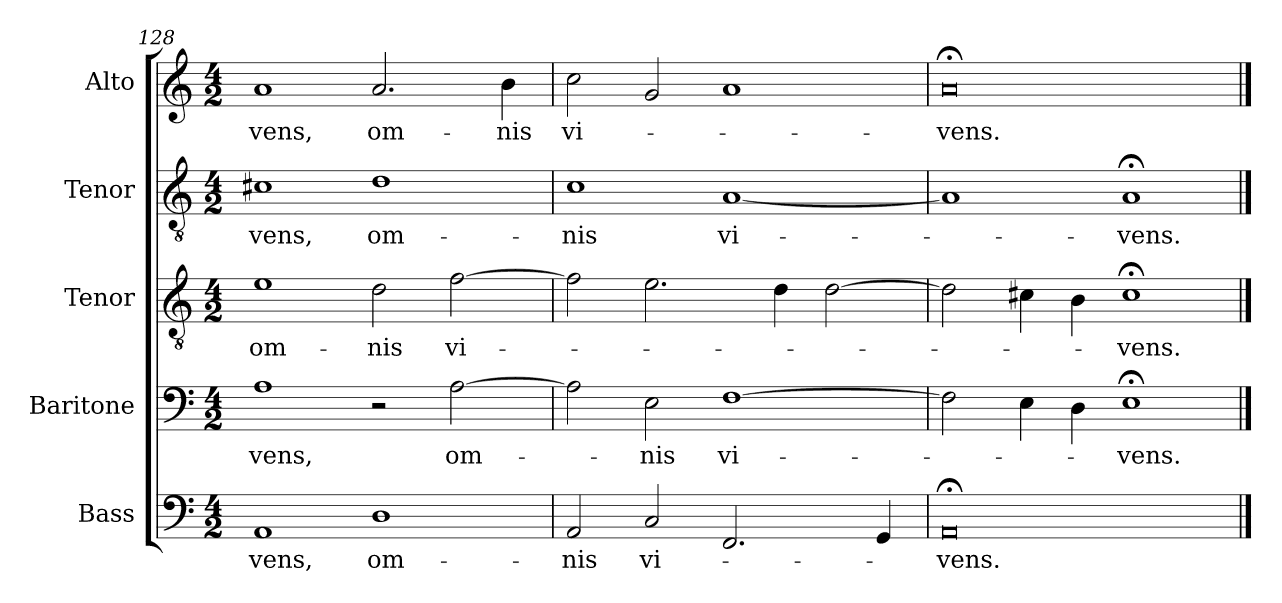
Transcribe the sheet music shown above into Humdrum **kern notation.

**kern	**text	**kern	**text	**kern	**text	**kern	**text	**kern	**text
*part5	*part5	*part4	*part4	*part3	*part3	*part2	*part2	*part1	*part1
*staff5	*staff5	*staff4	*staff4	*staff3	*staff3	*staff2	*staff2	*staff1	*staff1
*I"Bass	*	*I"Baritone	*	*I"Tenor	*	*I"Tenor	*	*I"Alto	*
*I'B.	*	*I'Bar.	*	*I'T.	*	*I'T.	*	*I'A.	*
*clefF4	*	*clefF4	*	*clefGv2	*	*clefGv2	*	*clefG2	*
*	*	*	*	*ITrd7c12	*	*ITrd7c12	*	*	*
*k[]	*	*k[]	*	*k[]	*	*k[]	*	*k[]	*
*C:	*	*C:	*	*C:	*	*C:	*	*C:	*
*M4/2	*	*M4/2	*	*M4/2	*	*M4/2	*	*M4/2	*
=128	=128	=128	=128	=128	=128	=128	=128	=128	=128
!	!LO:LY:b:color=#000000	!	!	!	!	!	!	!	!
!	!	!	!LO:LY:b:color=#000000	!	!	!	!	!	!
!	!	!	!	!	!LO:LY:b:color=#000000	!	!	!	!
!	!	!	!	!	!	!	!LO:LY:b:color=#000000	!	!
!	!	!	!	!	!	!	!	!	!LO:LY:b:color=#000000
1AAi	-vens,	1Ai	-vens,	1Ei	om-	1C#Xi	-vens,	1ai	-vens,
!	!LO:LY:b:color=#000000	!	!	!	!	!	!	!	!
!	!	!	!	!	!LO:LY:b:color=#000000	!	!	!	!
!	!	!	!	!	!	!	!LO:LY:b:color=#000000	!	!
!	!	!	!	!	!	!	!	!	!LO:LY:b:color=#000000
1Di	om-	2r	.	2Di\	-nis	1Di	om-	2.ai/	om-
!	!	!	!LO:LY:b:color=#000000	!	!	!	!	!	!
!	!	!	!	!	!LO:LY:b:color=#000000	!	!	!	!
.	.	[2Ai\	om-	[2Fi\	vi-	.	.	.	.
!	!	!	!	!	!	!	!	!	!LO:LY:b:color=#000000
.	.	.	.	.	.	.	.	4bi\	-nis
=129	=129	=129	=129	=129	=129	=129	=129	=129	=129
!	!LO:LY:b:color=#000000	!	!	!	!	!	!	!	!
!	!	!	!	!	!	!	!LO:LY:b:color=#000000	!	!
!	!	!	!	!	!	!	!	!	!LO:LY:b:color=#000000
2AAi/	-nis	2Ai\]	.	2Fi\]	.	1Ci	-nis	2cci\	vi-
!	!LO:LY:b:color=#000000	!	!	!	!	!	!	!	!
!	!	!	!LO:LY:b:color=#000000	!	!	!	!	!	!
2Ci/	vi-	2Ei\	-nis	2.Ei\	.	.	.	2gi/	.
!	!	!	!LO:LY:b:color=#000000	!	!	!	!	!	!
!	!	!	!	!	!	!	!LO:LY:b:color=#000000	!	!
2.FFi/	.	[1Fi	vi-	.	.	[1AAi	vi-	1ai	.
.	.	.	.	4Di\	.	.	.	.	.
.	.	.	.	[2Di\	.	.	.	.	.
4GGi/	.	.	.	.	.	.	.	.	.
=130	=130	=130	=130	=130	=130	=130	=130	=130	=130
!	!LO:LY:b:color=#000000	!	!	!	!	!	!	!	!
!	!	!	!	!	!	!	!	!	!LO:LY:b:color=#000000
0AA;i	-vens.	2Fi\]	.	2Di\]	.	1AAi]	.	0a;i	-vens.
.	.	4Ei\	.	4C#Xi\	.	.	.	.	.
.	.	4Di\	.	4BBi\	.	.	.	.	.
!	!	!	!LO:LY:b:color=#000000	!	!	!	!	!	!
!	!	!	!	!	!LO:LY:b:color=#000000	!	!	!	!
!	!	!	!	!	!	!	!LO:LY:b:color=#000000	!	!
.	.	1E;i	-vens.	1C#;i	-vens.	1AA;i	-vens.	.	.
==	==	==	==	==	==	==	==	==	==
*-	*-	*-	*-	*-	*-	*-	*-	*-	*-
